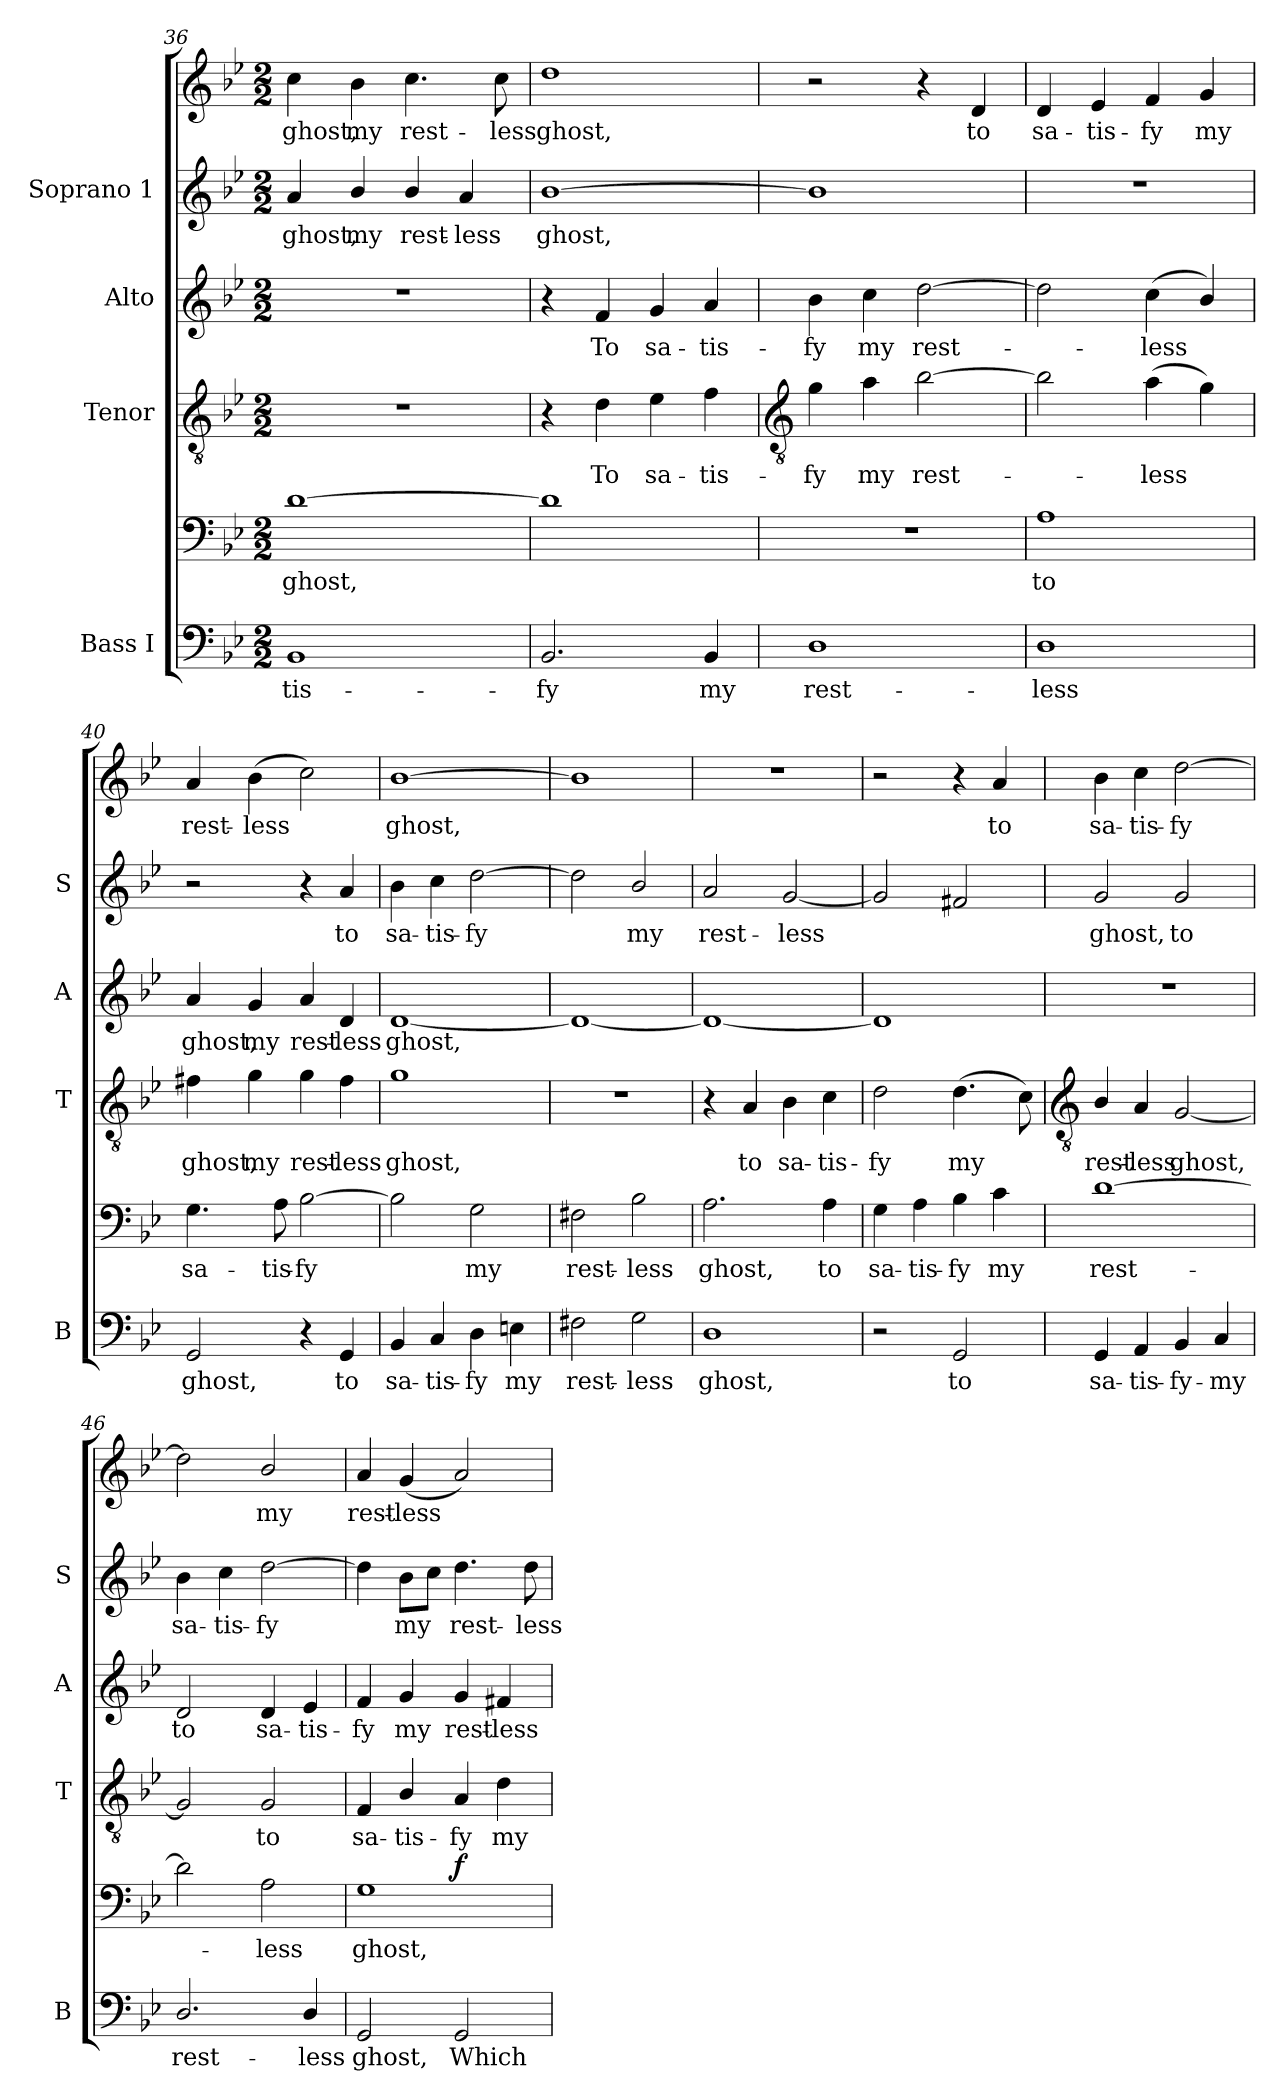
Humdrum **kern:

**kern	**text	**kern	**text	**dynam	**kern	**text	**dynam	**kern	**text	**kern	**text	**kern	**text
*part4	*part4	*part4	*part4	*part4	*part3	*part3	*part3	*part2	*part2	*part1	*part1	*part1	*part1
*staff6	*staff6	*staff5	*staff5	*staff5/6	*staff4	*staff4	*staff4	*staff3	*staff3	*staff2	*staff2	*staff1	*staff1
*I"Bass I	*	*	*	*	*I"Tenor	*	*	*I"Alto	*	*I"Soprano 1	*	*	*
*I'B	*	*	*	*	*I'T	*	*	*I'A	*	*I'S	*	*	*
*clefF4	*	*clefF4	*	*	*clefGv2	*	*	*clefG2	*	*clefG2	*	*clefG2	*
*k[b-e-]	*	*k[b-e-]	*	*	*k[b-e-]	*	*	*k[b-e-]	*	*k[b-e-]	*	*k[b-e-]	*
*B-:	*	*B-:	*	*	*B-:	*	*	*B-:	*	*B-:	*	*B-:	*
*M2/2	*	*M2/2	*	*	*M2/2	*	*	*M2/2	*	*M2/2	*	*M2/2	*
=36	=36	=36	=36	=36	=36	=36	=36	=36	=36	=36	=36	=36	=36
!	!LO:LY:b	!	!LO:LY:b	!	!	!	!	!	!	!	!LO:LY:b	!	!LO:LY:b
1BB-	tis-	[1d	ghost,	.	1r	.	.	1r	.	4a	ghost,	4cc	ghost,
!	!	!	!	!	!	!	!	!	!	!	!LO:LY:b	!	!LO:LY:b
.	.	.	.	.	.	.	.	.	.	4b-/	my	4b-	my
!	!	!	!	!	!	!	!	!	!	!	!LO:LY:b	!	!LO:LY:b
.	.	.	.	.	.	.	.	.	.	4b-/	rest-	4.cc	rest-
!	!	!	!	!	!	!	!	!	!	!	!LO:LY:b	!	!
.	.	.	.	.	.	.	.	.	.	4a	-less	.	.
!	!	!	!	!	!	!	!	!	!	!	!	!	!LO:LY:b
.	.	.	.	.	.	.	.	.	.	.	.	8cc	-less
!!LO:LB:g=z
=37	=37	=37	=37	=37	=37	=37	=37	=37	=37	=37	=37	=37	=37
!	!LO:LY:b	!	!	!	!	!	!	!	!	!	!LO:LY:b	!	!LO:LY:b
2.BB-	-fy	1d]	.	.	4r	.	.	4r	.	[1b-	ghost,	1dd	ghost,
!	!	!	!	!	!	!LO:LY:b	!LO:DY:a	!	!LO:LY:b	!	!	!	!
!	!	!	!	!	!	!	!LO:DY:n=1:b	!	!	!	!	!	!
.	.	.	.	.	4d	To	mf mf	4f	To	.	.	.	.
!	!	!	!	!	!	!LO:LY:b	!	!	!LO:LY:b	!	!	!	!
.	.	.	.	.	4e-	sa-	.	4g	sa-	.	.	.	.
!	!LO:LY:b	!	!	!	!	!LO:LY:b	!	!	!LO:LY:b	!	!	!	!
4BB-	my	.	.	.	4f	-tis-	.	4a	-tis-	.	.	.	.
!!LO:LB:g=z
=38	=38	=38	=38	=38	=38	=38	=38	=38	=38	=38	=38	=38	=38
*	*	*	*	*	*clefGv2	*	*	*	*	*	*	*	*
!	!LO:LY:b	!	!	!	!	!LO:LY:b	!	!	!LO:LY:b	!	!	!	!
1D	rest-	1r	.	.	4g	-fy	.	4b-	-fy	1b-]	.	2r	.
!	!	!	!	!	!	!LO:LY:b	!	!	!LO:LY:b	!	!	!	!
.	.	.	.	.	4a	my	.	4cc	my	.	.	.	.
!	!	!	!	!	!	!LO:LY:b	!	!	!LO:LY:b	!	!	!	!
.	.	.	.	.	[2b-	rest-	.	[2dd	rest-	.	.	4r	.
!	!	!	!	!	!	!	!	!	!	!	!	!	!LO:LY:b
.	.	.	.	.	.	.	.	.	.	.	.	4d	to
=39	=39	=39	=39	=39	=39	=39	=39	=39	=39	=39	=39	=39	=39
!	!LO:LY:b	!	!LO:LY:b	!	!	!	!	!	!	!	!	!	!LO:LY:b
1D	less	1A	-to	.	2b-]	.	.	2dd]	.	1r	.	4d	sa-
!	!	!	!	!	!	!	!	!	!	!	!	!	!LO:LY:b
.	.	.	.	.	.	.	.	.	.	.	.	4e-	-tis-
!	!	!	!	!	!	!LO:LY:b	!	!	!LO:LY:b	!	!	!	!LO:LY:b
.	.	.	.	.	(>4a	less	.	(<4cc	less	.	.	4f	-fy
!	!	!	!	!	!	!	!	!	!	!	!	!	!LO:LY:b
.	.	.	.	.	4g)	.	.	4b-/)	.	.	.	4g	my
=40	=40	=40	=40	=40	=40	=40	=40	=40	=40	=40	=40	=40	=40
!	!LO:LY:b	!	!LO:LY:b	!	!	!LO:LY:b	!	!	!LO:LY:b	!	!	!	!LO:LY:b
2GG	ghost,	4.G	sa-	.	4f#X	ghost,	.	4a	ghost,	2r	.	4a	rest-
!	!	!	!	!	!	!LO:LY:b	!	!	!LO:LY:b	!	!	!	!LO:LY:b
.	.	.	.	.	4g	my	.	4g	my	.	.	(>4b-	-less
!	!	!	!LO:LY:b	!	!	!	!	!	!	!	!	!	!
.	.	8A	-tis-	.	.	.	.	.	.	.	.	.	.
!	!	!	!LO:LY:b	!	!	!LO:LY:b	!	!	!LO:LY:b	!	!	!	!
4r	.	[2B-	-fy	.	4g	rest-	.	4a	rest-	4r	.	2cc)	.
!	!LO:LY:b	!	!	!	!	!LO:LY:b	!	!	!LO:LY:b	!	!LO:LY:b	!	!
4GG	to	.	.	.	4f#	-less	.	4d	-less	4a	to	.	.
=41	=41	=41	=41	=41	=41	=41	=41	=41	=41	=41	=41	=41	=41
!	!LO:LY:b	!	!	!	!	!LO:LY:b	!	!	!LO:LY:b	!	!LO:LY:b	!	!LO:LY:b
4BB-	sa-	2B-]	.	.	1g	ghost,	.	[1d	ghost,	4b-	sa-	[1b-	ghost,
!	!LO:LY:b	!	!	!	!	!	!	!	!	!	!LO:LY:b	!	!
4C	-tis-	.	.	.	.	.	.	.	.	4cc	-tis-	.	.
!	!LO:LY:b	!	!LO:LY:b	!	!	!	!	!	!	!	!LO:LY:b	!	!
4D	-fy	2G	my	.	.	.	.	.	.	[2dd	-fy	.	.
!	!LO:LY:b	!	!	!	!	!	!	!	!	!	!	!	!
4En	my	.	.	.	.	.	.	.	.	.	.	.	.
=42	=42	=42	=42	=42	=42	=42	=42	=42	=42	=42	=42	=42	=42
!	!LO:LY:b	!	!LO:LY:b	!	!	!	!	!	!	!	!	!	!
2F#X	rest-	2F#X	rest-	.	1r	.	.	1d_	.	2dd]	.	1b-]	.
!	!LO:LY:b	!	!LO:LY:b	!	!	!	!	!	!	!	!LO:LY:b	!	!
2G	-less	2B-	-less	.	.	.	.	.	.	2b-/	my	.	.
=43	=43	=43	=43	=43	=43	=43	=43	=43	=43	=43	=43	=43	=43
!	!LO:LY:b	!	!LO:LY:b	!	!	!	!	!	!	!	!LO:LY:b	!	!
1D	ghost,	2.A	ghost,	.	4r	.	.	1d_	.	2a	rest-	1r	.
!	!	!	!	!	!	!LO:LY:b	!	!	!	!	!	!	!
.	.	.	.	.	4A	to	.	.	.	.	.	.	.
!	!	!	!	!	!	!LO:LY:b	!	!	!	!	!LO:LY:b	!	!
.	.	.	.	.	4B-	sa-	.	.	.	[2g	-less	.	.
!	!	!	!LO:LY:b	!	!	!LO:LY:b	!	!	!	!	!	!	!
.	.	4A	to	.	4c	-tis-	.	.	.	.	.	.	.
!!LO:LB:g=z
=44	=44	=44	=44	=44	=44	=44	=44	=44	=44	=44	=44	=44	=44
!	!	!	!LO:LY:b	!	!	!LO:LY:b	!	!	!	!	!	!	!
2r	.	4G	sa-	.	2d	-fy	.	1d]	.	2g]	.	2r	.
!	!	!	!LO:LY:b	!	!	!	!	!	!	!	!	!	!
.	.	4A	-tis-	.	.	.	.	.	.	.	.	.	.
!	!LO:LY:b	!	!LO:LY:b	!	!	!LO:LY:b	!	!	!	!	!	!	!
2GG	to	4B-	-fy	.	(>4.d	my	.	.	.	2f#X	.	4r	.
!	!	!	!LO:LY:b	!	!	!	!	!	!	!	!	!	!LO:LY:b
.	.	4c	my	.	.	.	.	.	.	.	.	4a	to
.	.	.	.	.	8c)	.	.	.	.	.	.	.	.
!!LO:LB:g=z
=45	=45	=45	=45	=45	=45	=45	=45	=45	=45	=45	=45	=45	=45
*	*	*	*	*	*clefGv2	*	*	*	*	*	*	*	*
!	!LO:LY:b	!	!LO:LY:b	!	!	!LO:LY:b	!	!	!	!	!LO:LY:b	!	!LO:LY:b
4GG	sa-	[1d	rest-	.	4B-/	rest-	.	1r	.	2g	ghost,	4b-	sa-
!	!LO:LY:b	!	!	!	!	!LO:LY:b	!	!	!	!	!	!	!LO:LY:b
4AA	-tis-	.	.	.	4A	-less	.	.	.	.	.	4cc	-tis-
!	!LO:LY:b	!	!	!	!	!LO:LY:b	!	!	!	!	!LO:LY:b	!	!LO:LY:b
4BB-	-fy-	.	.	.	[2G	ghost,	.	.	.	2g	to	[2dd	-fy
!	!LO:LY:b	!	!	!	!	!	!	!	!	!	!	!	!
4C	-my	.	.	.	.	.	.	.	.	.	.	.	.
=46	=46	=46	=46	=46	=46	=46	=46	=46	=46	=46	=46	=46	=46
!	!LO:LY:b	!	!	!	!	!	!	!	!LO:LY:b	!	!LO:LY:b	!	!
2.D/	rest-	2d]	.	.	2G]	.	.	2d	to	4b-	sa-	2dd]	.
!	!	!	!	!	!	!	!	!	!	!	!LO:LY:b	!	!
.	.	.	.	.	.	.	.	.	.	4cc	-tis-	.	.
!	!	!	!LO:LY:b	!	!	!LO:LY:b	!	!	!LO:LY:b	!	!LO:LY:b	!	!LO:LY:b
.	.	2A	less	.	2G	to	.	4d	sa-	[2dd	-fy	2b-/	my
!	!LO:LY:b	!	!	!	!	!	!	!	!LO:LY:b	!	!	!	!
4D/	-less	.	.	.	.	.	.	4e-	-tis-	.	.	.	.
=47	=47	=47	=47	=47	=47	=47	=47	=47	=47	=47	=47	=47	=47
!	!LO:LY:b	!	!LO:LY:b	!	!	!LO:LY:b	!	!	!LO:LY:b	!	!	!	!LO:LY:b
2GG	ghost,	1G	ghost,	.	4F	sa-	.	4f	-fy	4dd]	.	4a	rest-
!	!	!	!	!	!	!LO:LY:b	!	!	!LO:LY:b	!	!LO:LY:b	!	!LO:LY:b
.	.	.	.	.	4B-/	-tis-	.	4g	my	8b-L	my	(<4g	-less
.	.	.	.	.	.	.	.	.	.	8ccJ	.	.	.
!	!LO:LY:b	!	!	!LO:DY:b=2	!	!LO:LY:b	!	!	!LO:LY:b	!	!LO:LY:b	!	!
2GG	Which	.	.	f	4A	-fy	.	4g	rest-	4.dd	rest-	2a)	.
!	!	!	!	!	!	!LO:LY:b	!	!	!LO:LY:b	!	!	!	!
.	.	.	.	.	4d	my	.	4f#X	-less	.	.	.	.
!	!	!	!	!	!	!	!	!	!	!	!LO:LY:b	!	!
.	.	.	.	.	.	.	.	.	.	8dd	-less	.	.
=	=	=	=	=	=	=	=	=	=	=	=	=	=
*-	*-	*-	*-	*-	*-	*-	*-	*-	*-	*-	*-	*-	*-
